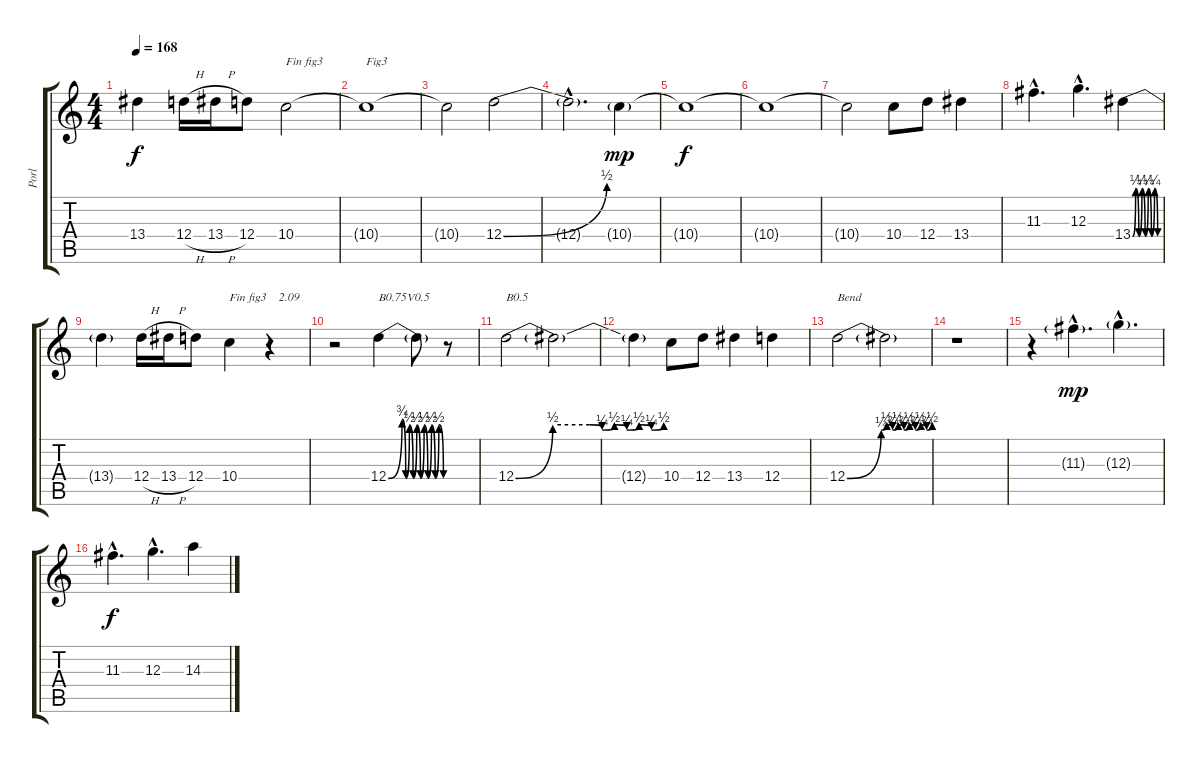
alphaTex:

\track ("Porl" "Porl") {instrument acousticguitarnylon}
\staff {score tabs}
\tuning (E4 B3 G3 D3 A2 E2) {hide}
\ts (4 4)
\tempo 168
\clef g2
\ks c
13.4{t}.4{dy f} 12.4{h}.16 13.4{h}.16 12.4.8 10.4.2{txt "Fin fig3"} |
10.4{t}.1{txt "Fig3"} |
10.4{t}.2 12.4{be (bend 0 0 60 2)}.2 |
12.4{hac t}.2{d} 10.4{g}.4{dy mp} |
10.4{t}.1{dy f} |
10.4{t}.1 |
10.4{t}.2 10.4.8 12.4.8 13.4.4 |
11.3{hac}.4{d} 12.3{hac}.4{d} 13.4{be (custom 0 0 7 1 14 0 21 1 28 0 35 1 42 0 49 1 56 0 60 0)}.4{txt ""} |
13.4{t}.4 12.4{h}.16 13.4{h}.16 12.4.8 10.4.4{txt "Fin fig3"} r.4{txt "   2.09"} |
r.2 12.4{be (custom 0 0 15 3 19 0 23 2 27 0 31 2 35 0 39 2 43 0 47 2 51 0 55 2 60 0)}.4{txt "B0.75V0.5"} 12.4{t}.8 r.8 |
12.4{be (custom 0 0 15 2 30 2 35 1 40 2 45 1 50 2 55 1 60 2)}.2{txt "B0.5"} 12.4{t}.2{txt ""} |
12.4{t}.4 10.4.8 12.4.8 13.4.4 12.4.4 |
12.4{be (custom 0 0 24 1 28 2 32 1 36 2 40 1 44 2 48 1 52 2 56 1 60 2)}.2{txt "Bend"} 12.4{t}.2{txt ""} |
r.1 |
r.4 11.3{g hac}.4{d dy mp} 12.3{g hac}.4{d} |
11.3{hac}.4{d dy f} 12.3{hac}.4{d} 14.3.4
